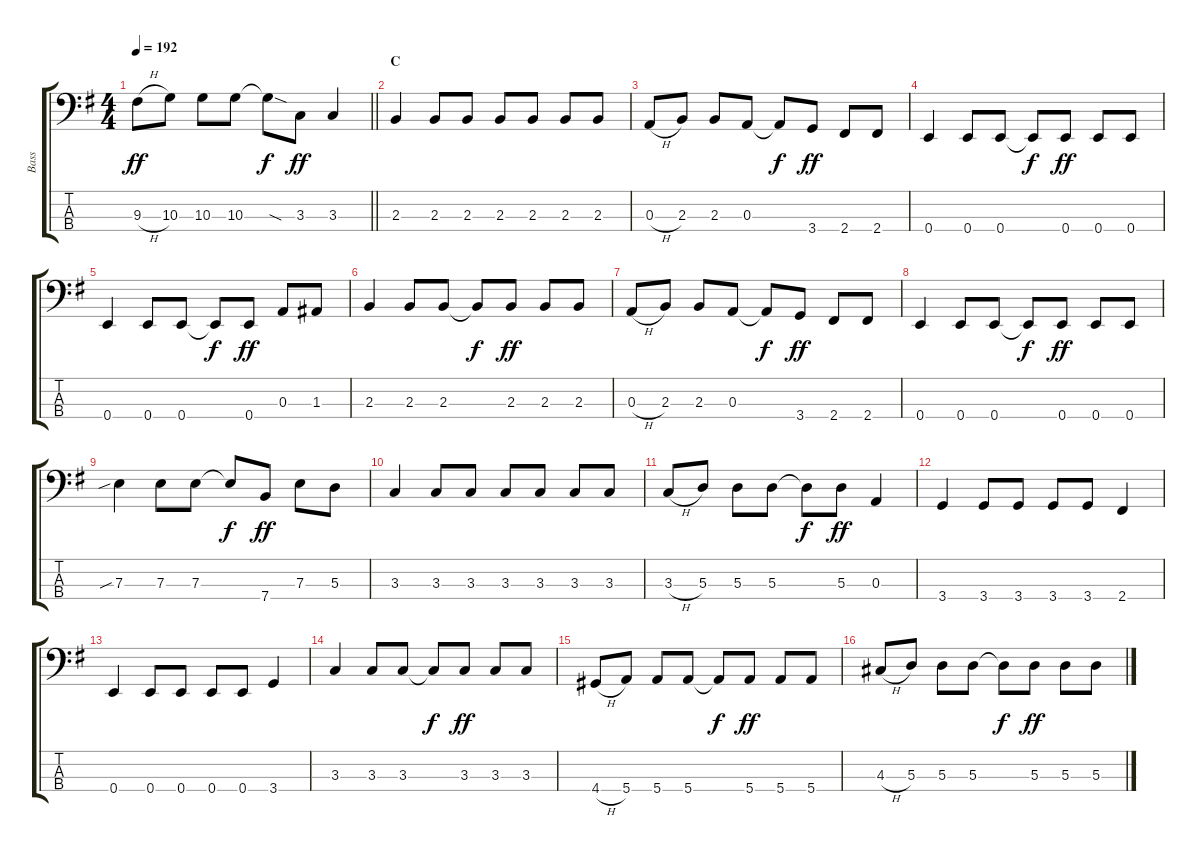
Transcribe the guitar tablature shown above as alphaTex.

\track ("Bass" "Bass") {instrument electricbasspick}
\staff {score tabs}
\tuning (G2 D2 A1 E1) {hide}
\ts (4 4)
\tempo 192
\clef f4
\barLineRight lightlight
\ks g
9.3{h}.8{dy ff} 10.3.8 10.3.8 10.3.8 10.3{sod t}.8{dy f} 3.3.8{dy ff} 3.3.4 |
\section ("" "C")
2.3.4 2.3.8 2.3.8 2.3.8 2.3.8 2.3.8 2.3.8 |
0.3{h}.8 2.3.8 2.3.8 0.3.8 0.3{t}.8{dy f} 3.4.8{dy ff} 2.4.8 2.4.8 |
0.4.4 0.4.8 0.4.8 0.4{t}.8{dy f} 0.4.8{dy ff} 0.4.8 0.4.8 |
0.4.4 0.4.8 0.4.8 0.4{t}.8{dy f} 0.4.8{dy ff} 0.3.8 1.3.8 |
2.3.4 2.3.8 2.3.8 2.3{t}.8{dy f} 2.3.8{dy ff} 2.3.8 2.3.8 |
0.3{h}.8 2.3.8 2.3.8 0.3.8 0.3{t}.8{dy f} 3.4.8{dy ff} 2.4.8 2.4.8 |
0.4.4 0.4.8 0.4.8 0.4{t}.8{dy f} 0.4.8{dy ff} 0.4.8 0.4.8 |
7.3{sib}.4 7.3.8 7.3.8 7.3{t}.8{dy f} 7.4.8{dy ff} 7.3.8 5.3.8 |
3.3.4 3.3.8 3.3.8 3.3.8 3.3.8 3.3.8 3.3.8 |
3.3{h}.8 5.3.8 5.3.8 5.3.8 5.3{t}.8{dy f} 5.3.8{dy ff} 0.3.4 |
3.4.4 3.4.8 3.4.8 3.4.8 3.4.8 2.4.4 |
0.4.4 0.4.8 0.4.8 0.4.8 0.4.8 3.4.4 |
3.3.4 3.3.8 3.3.8 3.3{t}.8{dy f} 3.3.8{dy ff} 3.3.8 3.3.8 |
4.4{h}.8 5.4.8 5.4.8 5.4.8 5.4{t}.8{dy f} 5.4.8{dy ff} 5.4.8 5.4.8 |
4.3{h}.8 5.3.8 5.3.8 5.3.8 5.3{t}.8{dy f} 5.3.8{dy ff} 5.3.8 5.3.8
